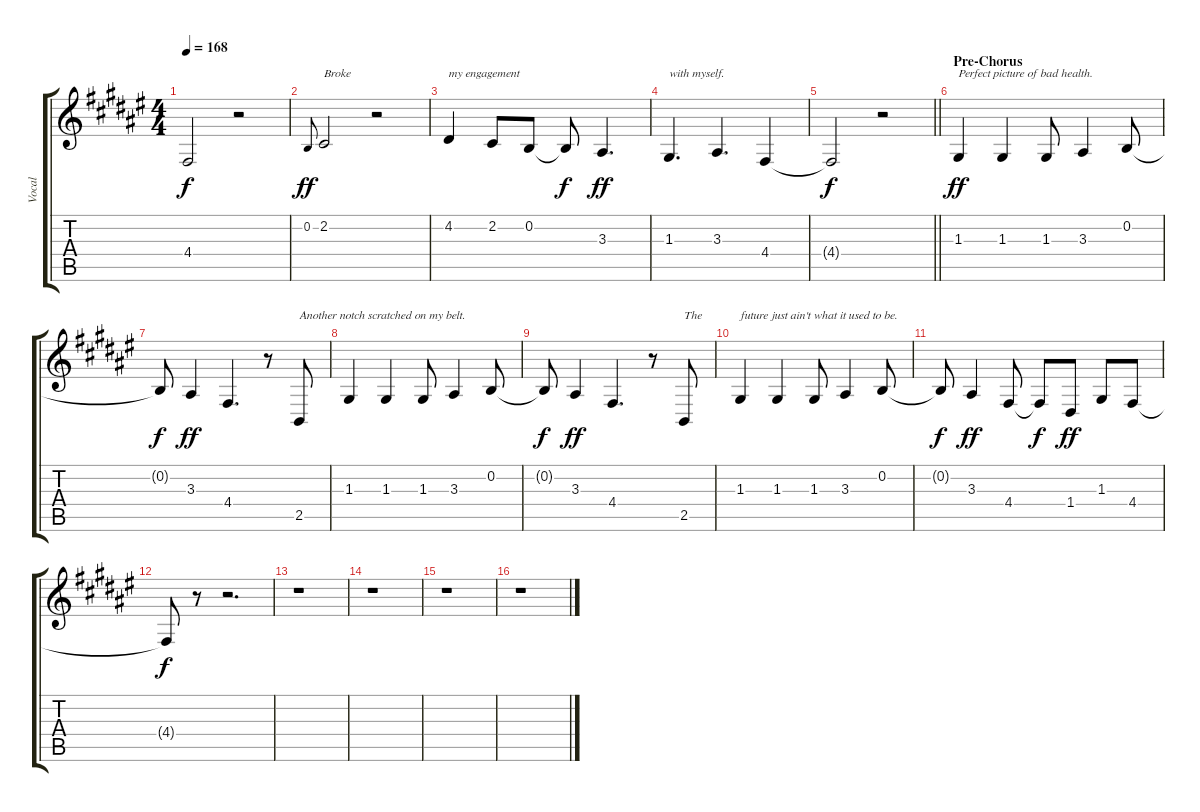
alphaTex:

\track ("Vocal" "Vocal") {instrument tenorsax}
\staff {score tabs}
\tuning (E4 B3 G3 D3 A2 E2) {hide}
\ts (4 4)
\tempo 168
\clef g2
\ks f#
4.4{t}.2{dy f} r.2 |
0.2.8{gr onbeat dy ff} 2.2.2{txt "Broke"} r.2 |
4.2.4{txt "my engagement"} 2.2.8 0.2.8 0.2{t}.8{dy f} 3.3.4{d dy ff} |
1.3.4{d txt "with myself."} 3.3.4{d} 4.4.4 |
\barLineRight lightlight
4.4{t}.2{dy f} r.2 |
\section ("" "Pre-Chorus")
1.3.4{txt "Perfect picture of bad health." dy ff} 1.3.4 1.3.8 3.3.4 0.2.8 |
0.2{t}.8{dy f} 3.3.4{dy ff} 4.4.4{d} r.8 2.5.8{txt "Another notch scratched on my belt."} |
1.3.4 1.3.4 1.3.8 3.3.4 0.2.8 |
0.2{t}.8{dy f} 3.3.4{dy ff} 4.4.4{d} r.8 2.5.8{txt "The"} |
1.3.4{txt "future just ain't what it used to be."} 1.3.4 1.3.8 3.3.4 0.2.8 |
0.2{t}.8{dy f} 3.3.4{dy ff} 4.4.8 4.4{t}.8{dy f} 1.4.8{dy ff} 1.3.8 4.4.8 |
4.4{t}.8{dy f} r.8 r.2{d} |
r.1 |
r.1 |
r.1 |
r.1
